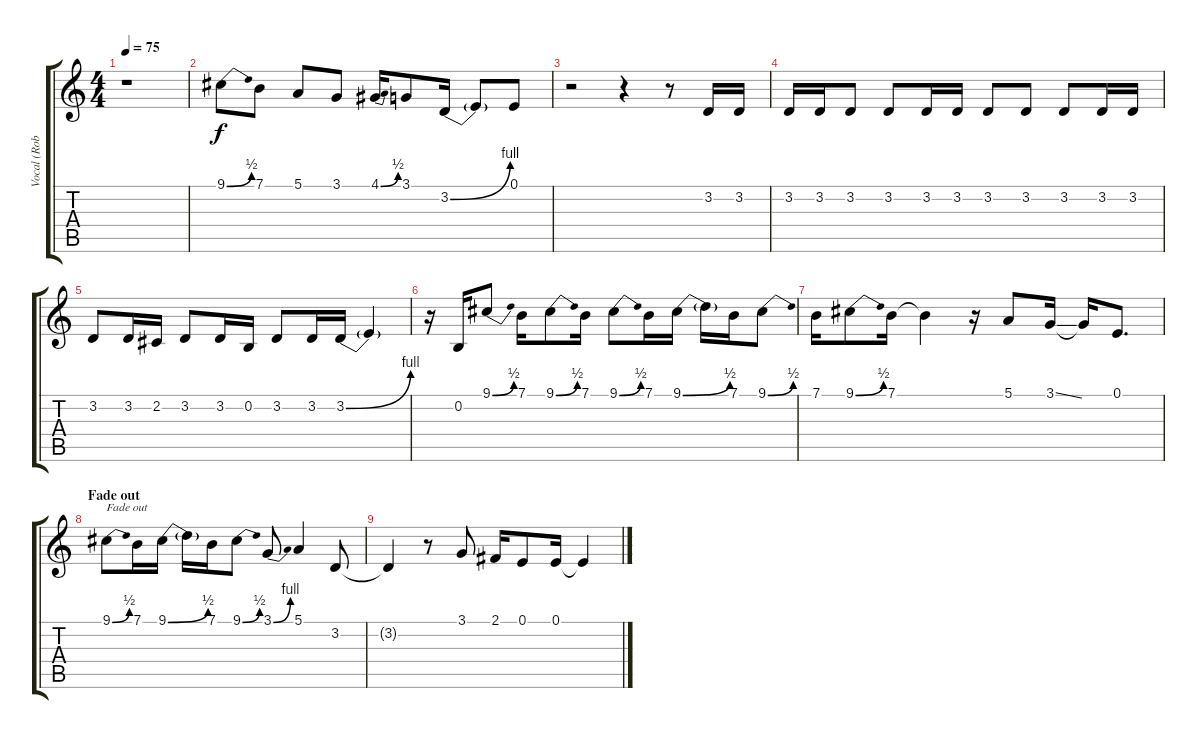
\track ("Vocal (Robert P.)" "Vocal (Rob") {instrument lead2sawtooth}
\staff {score tabs}
\tuning (E4 B3 G3 D3 A2 E2) {hide}
\ts (4 4)
\tempo 75
\clef g2
\ks c
r.1{dy f} |
9.1{be (bend 0 0 60 2)}.8 7.1.8 5.1.8 3.1.8 4.1{be (bend 0 0 60 2)}.16 3.1.8 3.2{be (bend 0 0 60 4)}.16 3.2{t}.8 0.1.8 |
r.2 r.4 r.8 3.2.16 3.2.16 |
3.2.16 3.2.16 3.2.8 3.2.8 3.2.16 3.2.16 3.2.8 3.2.8 3.2.8 3.2.16 3.2.16 |
3.2.8 3.2.16 2.2.16 3.2.8 3.2.16 0.2.16 3.2.8 3.2.16 3.2{be (bend 0 0 60 4)}.16 3.2{t}.4 |
r.16 0.2.16 9.1{be (bend 0 0 60 2)}.8 7.1.16 9.1{be (bend 0 0 60 2)}.8 7.1.16 9.1{be (bend 0 0 60 2)}.8 7.1.16 9.1{be (bend 0 0 60 2)}.16 9.1{t}.16 7.1.16 9.1{be (bend 0 0 60 2)}.8 |
7.1.16 9.1{be (bend 0 0 60 2)}.8 7.1.16 7.1{t}.4 r.16 5.1.8 3.1{ss}.16 3.1{t}.16 0.1.8{d} |
\section ("" "Fade out")
9.1{be (bend 0 0 60 2)}.8{txt "Fade out" volume 0} 7.1.16 9.1{be (bend 0 0 60 2)}.16 9.1{t}.16 7.1.16 9.1{be (bend 0 0 60 2)}.8 3.1{be (bend 0 0 60 4)}.8 5.1.4 3.2.8 |
3.2{t}.4 r.8 3.1.8 2.1.16 0.1.8 0.1.16 0.1{t}.4
